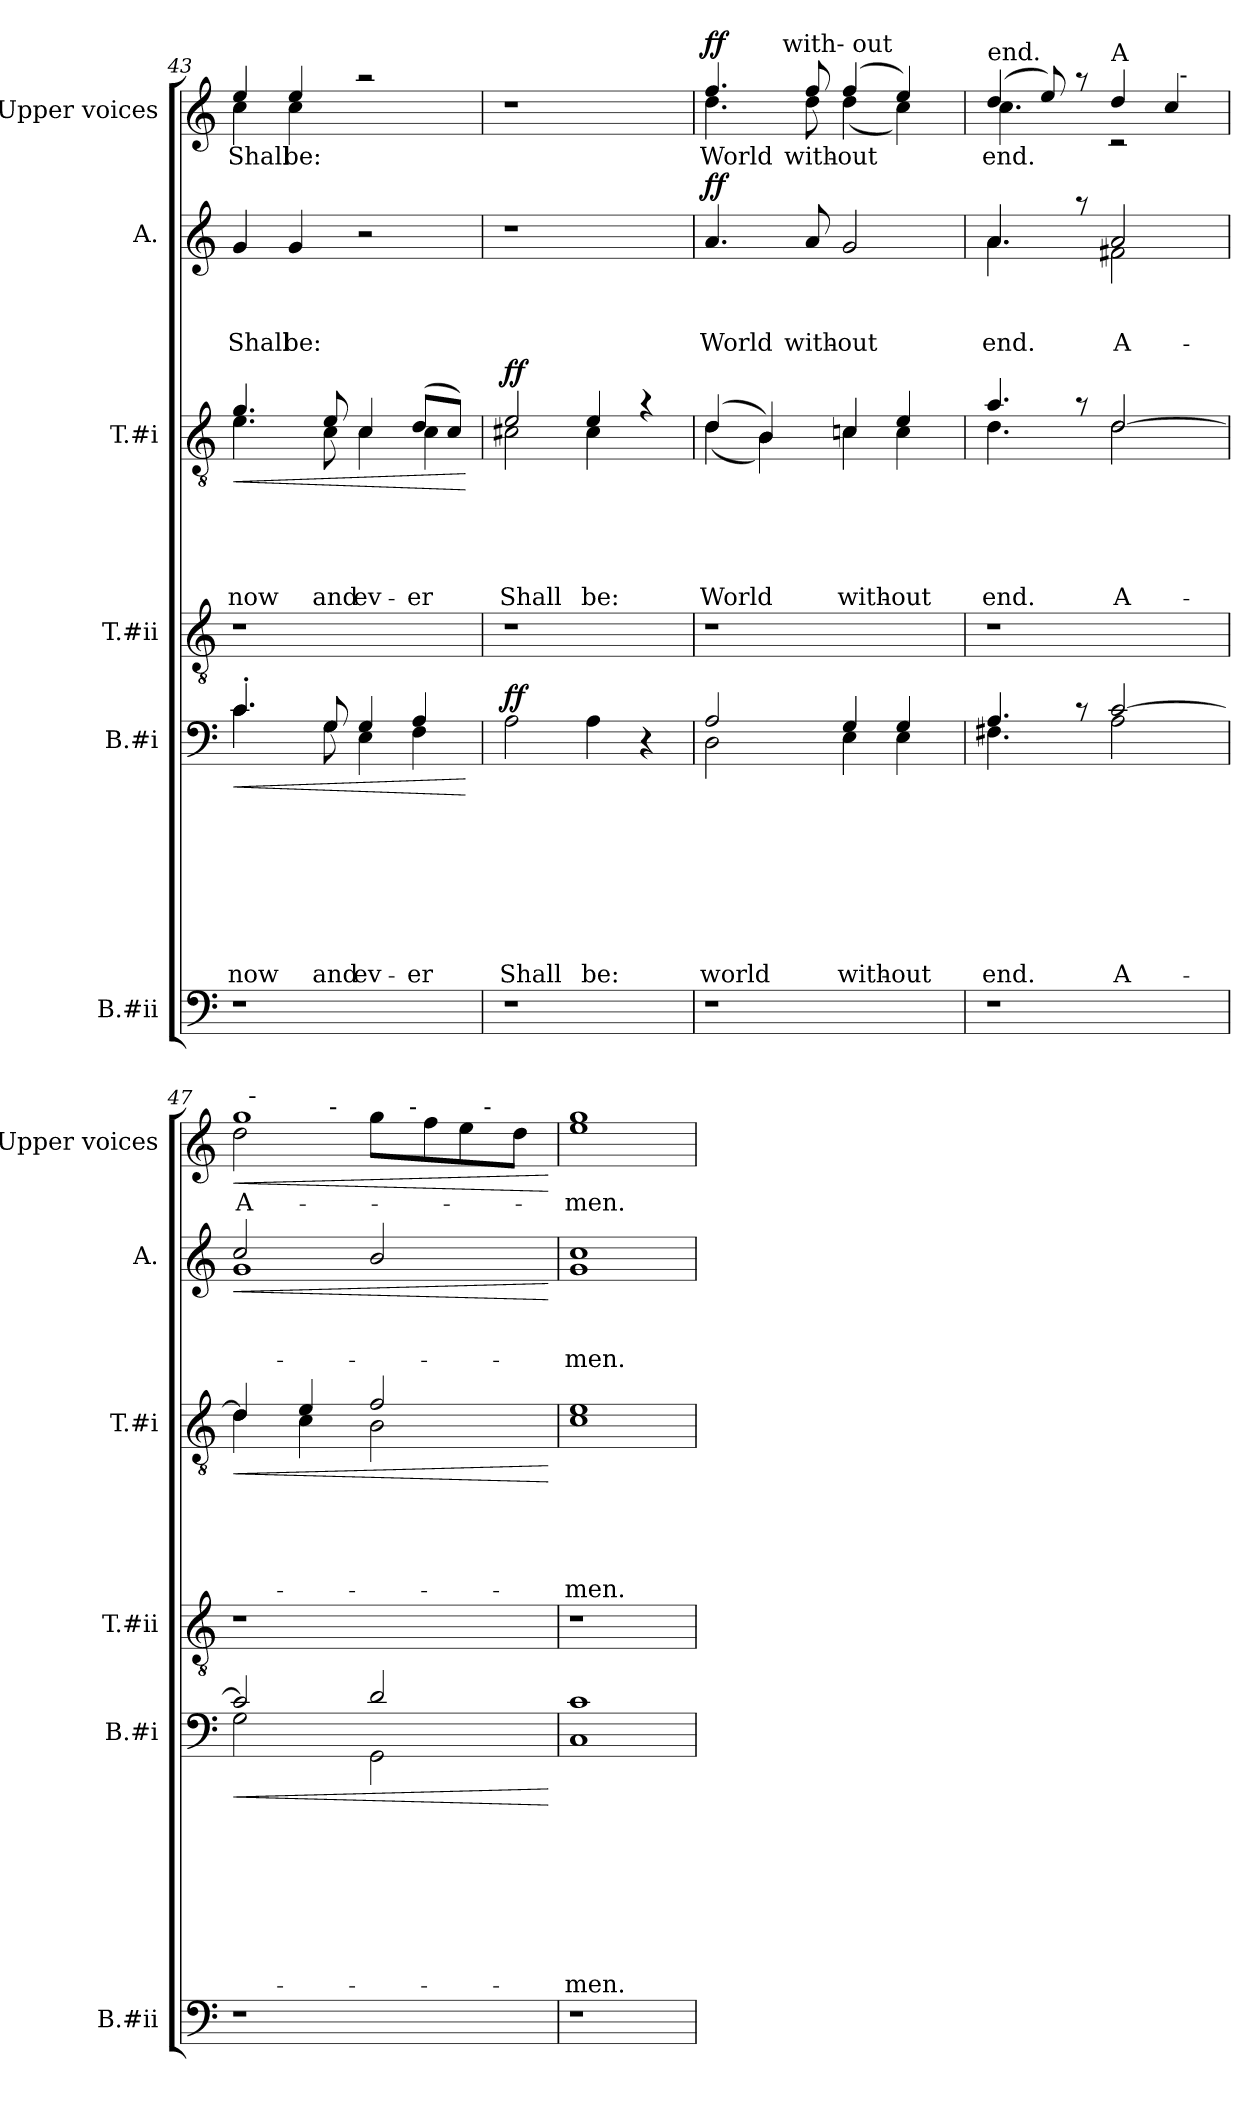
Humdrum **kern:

**kern	**kern	**text	**text	**text	**text	**text	**text	**text	**text	**dynam	**kern	**kern	**text	**text	**text	**text	**text	**dynam	**kern	**text	**text	**text	**dynam	**kern	**text	**dynam
*part6	*part5	*part5	*part5	*part5	*part5	*part5	*part5	*part5	*part5	*part5	*part4	*part3	*part3	*part3	*part3	*part3	*part3	*part3	*part2	*part2	*part2	*part2	*part2	*part1	*part1	*part1
*staff6	*staff5	*staff5	*staff5	*staff5	*staff5	*staff5	*staff5	*staff5	*staff5	*staff5	*staff4	*staff3	*staff3	*staff3	*staff3	*staff3	*staff3	*staff3	*staff2	*staff2	*staff2	*staff2	*staff2	*staff1	*staff1	*staff1
*I"B.#ii	*I"B.#i	*	*	*	*	*	*	*	*	*	*I"T.#ii	*I"T.#i	*	*	*	*	*	*	*I"A.	*	*	*	*	*I"Upper voices	*	*
*I'B.#ii	*I'B.#i	*	*	*	*	*	*	*	*	*	*I'T.#ii	*I'T.#i	*	*	*	*	*	*	*I'A.	*	*	*	*	*I'Upper voices	*	*
*clefF4	*clefF4	*	*	*	*	*	*	*	*	*	*clefGv2	*clefGv2	*	*	*	*	*	*	*clefG2	*	*	*	*	*clefG2	*	*
*k[]	*k[]	*	*	*	*	*	*	*	*	*	*k[]	*k[]	*	*	*	*	*	*	*k[]	*	*	*	*	*k[]	*	*
*C:	*C:	*	*	*	*	*	*	*	*	*	*C:	*C:	*	*	*	*	*	*	*C:	*	*	*	*	*C:	*	*
=43	=43	=43	=43	=43	=43	=43	=43	=43	=43	=43	=43	=43	=43	=43	=43	=43	=43	=43	=43	=43	=43	=43	=43	=43	=43	=43
!	!	!	!	!	!	!	!	!	!LO:LY:b	!LO:HP:b	!	!	!	!	!	!	!LO:LY:b	!LO:HP:b	!	!	!	!LO:LY:b	!	!	!LO:LY:b	!
*	*^	*	*	*	*	*	*	*	*	*	*	*^	*	*	*	*	*	*	*	*	*	*	*	*^	*	*
1r	4.c'>/	4.c\	.	.	.	.	.	.	.	now	<	1r	4.g/	4.e\	.	.	.	.	now	<	4g/	.	.	Shall	.	4ee/	4cc\	Shall	.
!	!	!	!	!	!	!	!	!	!	!	!	!	!	!	!	!	!	!	!	!	!	!	!	!LO:LY:b	!	!	!	!LO:LY:b	!
.	.	.	.	.	.	.	.	.	.	.	.	.	.	.	.	.	.	.	.	.	4g/	.	.	be:	.	4ee/	4cc\	be:	.
!	!	!	!	!	!	!	!	!	!	!LO:LY:b	!	!	!	!	!	!	!	!	!LO:LY:b	!	!	!	!	!	!	!	!	!	!
.	8G/	8G\	.	.	.	.	.	.	.	and	.	.	8e/	8c\	.	.	.	.	and	.	.	.	.	.	.	.	.	.	.
!	!	!	!	!	!	!	!	!	!	!LO:LY:b	!	!	!	!	!	!	!	!	!LO:LY:b	!	!	!	!	!	!	!	!	!	!
.	4G/	4E\	.	.	.	.	.	.	.	ev-	.	.	4c/	4c\	.	.	.	.	ev-	.	2r	.	.	.	.	2raa	2ryy	.	.
!	!	!	!	!	!	!	!	!	!	!LO:LY:b	!	!	!	!	!	!	!	!	!LO:LY:b	!	!	!	!	!	!	!	!	!	!
.	4A/	4F\	.	.	.	.	.	.	.	-er	.	.	(>8d/L	4c\	.	.	.	.	-er	.	.	.	.	.	.	.	.	.	.
.	.	.	.	.	.	.	.	.	.	.	.	.	8c/J)	.	.	.	.	.	.	.	.	.	.	.	.	.	.	.	.
*	*v	*v	*	*	*	*	*	*	*	*	*	*	*v	*v	*	*	*	*	*	*	*	*	*	*	*	*v	*v	*	*
.	.	.	.	.	.	.	.	.	.	[	.	.	.	.	.	.	.	[	.	.	.	.	.	.	.	.
=44	=44	=44	=44	=44	=44	=44	=44	=44	=44	=44	=44	=44	=44	=44	=44	=44	=44	=44	=44	=44	=44	=44	=44	=44	=44	=44
!	!	!	!	!	!	!	!	!	!LO:LY:b	!LO:DY:a	!	!	!	!	!	!	!LO:LY:b	!LO:DY:a	!	!	!	!	!	!	!	!
*	*	*	*	*	*	*	*	*	*	*	*	*^	*	*	*	*	*	*	*	*	*	*	*	*	*	*
1r	2A\	.	.	.	.	.	.	.	Shall	ff	1r	2e/	2c#X\	.	.	.	.	Shall	ff	1r	.	.	.	.	1r	.	.
!	!	!	!	!	!	!	!	!	!LO:LY:b	!	!	!	!	!	!	!	!	!LO:LY:b	!	!	!	!	!	!	!	!	!
.	4A\	.	.	.	.	.	.	.	be:	.	.	4e/	4c#\	.	.	.	.	be:	.	.	.	.	.	.	.	.	.
.	4r	.	.	.	.	.	.	.	.	.	.	4ra	4ryy	.	.	.	.	.	.	.	.	.	.	.	.	.	.
!!LO:LB:g=z
=45	=45	=45	=45	=45	=45	=45	=45	=45	=45	=45	=45	=45	=45	=45	=45	=45	=45	=45	=45	=45	=45	=45	=45	=45	=45	=45	=45
!	!	!	!	!	!	!	!	!	!	!	!	!	!	!	!	!	!	!	!	!	!	!	!	!	!LO:TX:a:t=4s	!	!
!	!	!	!	!	!	!	!	!	!	!	!	!	!	!	!	!	!	!	!	!	!	!	!	!	!LO:TX:a:t=World	!	!
!	!	!	!	!	!	!	!	!	!LO:LY:b	!	!	!	!	!	!	!	!	!LO:LY:b	!	!	!	!	!LO:LY:b	!LO:DY:a	!	!LO:LY:b	!LO:DY:a
*	*^	*	*	*	*	*	*	*	*	*	*	*	*	*	*	*	*	*	*	*	*	*	*	*	*^	*	*
*	*	*	*	*	*	*	*	*	*	*	*	*	*	*	*	*	*	*	*	*	*	*	*	*	*	*	*^	*	*
1r	2A/	2D\	.	.	.	.	.	.	.	world	.	1r	(4d/	(<4d\	.	.	.	.	World	.	4.a/	.	.	World	ff	4.ff/	4.dd\	4ryy	World	ff
.	.	.	.	.	.	.	.	.	.	.	.	.	4B/)	4B\)	.	.	.	.	.	.	.	.	.	.	.	.	.	16ryy	.	.
!	!	!	!	!	!	!	!	!	!	!	!	!	!	!	!	!	!	!	!	!	!	!	!	!	!	!	!	!LO:TX:a:t=with- out	!	!
.	.	.	.	.	.	.	.	.	.	.	.	.	.	.	.	.	.	.	.	.	.	.	.	.	.	.	.	2ryy	.	.
!	!	!	!	!	!	!	!	!	!	!	!	!	!	!	!	!	!	!	!	!	!	!	!	!LO:LY:b	!	!	!	!	!LO:LY:b	!
.	.	.	.	.	.	.	.	.	.	.	.	.	.	.	.	.	.	.	.	.	8a/	.	.	with-	.	8ff/	8dd\	.	with-	.
!	!	!	!	!	!	!	!	!	!	!LO:LY:b	!	!	!	!	!	!	!	!	!LO:LY:b	!	!	!	!	!LO:LY:b:rj	!	!	!	!	!LO:LY:b	!
.	4G/	4E\	.	.	.	.	.	.	.	with-	.	.	4cn/	4c\	.	.	.	.	with-	.	2g/	.	.	-out	.	(4ff/	(<4dd\	.	-out	.
!	!	!	!	!	!	!	!	!	!	!LO:LY:b	!	!	!	!	!	!	!	!	!LO:LY:b	!	!	!	!	!	!	!	!	!	!	!
.	4G/	4E\	.	.	.	.	.	.	.	-out	.	.	4e/	4c\	.	.	.	.	-out	.	.	.	.	.	.	4ee/)	4cc\)	.	.	.
.	.	.	.	.	.	.	.	.	.	.	.	.	.	.	.	.	.	.	.	.	.	.	.	.	.	.	.	8.ryy	.	.
=46	=46	=46	=46	=46	=46	=46	=46	=46	=46	=46	=46	=46	=46	=46	=46	=46	=46	=46	=46	=46	=46	=46	=46	=46	=46	=46	=46	=46	=46	=46
!	!	!	!	!	!	!	!	!	!	!	!	!	!	!	!	!	!	!	!	!	!	!	!	!	!	!LO:TX:a:t=end.	!	!	!	!
!	!	!	!	!	!	!	!	!	!	!LO:LY:b	!	!	!	!	!	!	!	!	!LO:LY:b	!	!	!	!	!LO:LY:b	!	!	!	!	!LO:LY:b	!
*	*	*	*	*	*	*	*	*	*	*	*	*	*	*	*	*	*	*	*	*	*^	*	*	*	*	*	*	*	*	*
1r	4.A/	4.F#X\	.	.	.	.	.	.	.	end.	.	1r	4.a/	4.d\	.	.	.	.	end.	.	4.a/	4.a\	.	.	end.	.	(4dd/	4.cc\	2ryy	end.	.
.	.	.	.	.	.	.	.	.	.	.	.	.	.	.	.	.	.	.	.	.	.	.	.	.	.	.	8ee/)	.	.	.	.
.	8rc	8ryy	.	.	.	.	.	.	.	.	.	.	8ra	8ryy	.	.	.	.	.	.	8raa	8ryy	.	.	.	.	8raa	8ryy	.	.	.
!	!	!	!	!	!	!	!	!	!	!	!	!	!	!	!	!	!	!	!	!	!	!	!	!	!	!	!LO:TX:a:t=A	!	!	!	!
!	!	!	!	!	!	!	!	!	!	!LO:LY:b	!	!	!	!	!	!	!	!	!LO:LY:b	!	!	!	!	!	!LO:LY:b	!	!	!	!	!	!
.	[>2c/	2A\	.	.	.	.	.	.	.	A-	.	.	[>2d/	2d\	.	.	.	.	A-	.	2a/	2f#X\	.	.	A-	.	4dd/	2rc	4ryy	.	.
.	.	.	.	.	.	.	.	.	.	.	.	.	.	.	.	.	.	.	.	.	.	.	.	.	.	.	4cc/	.	32ryy	.	.
!	!	!	!	!	!	!	!	!	!	!	!	!	!	!	!	!	!	!	!	!	!	!	!	!	!	!	!	!	!LO:TX:a:t=-	!	!
.	.	.	.	.	.	.	.	.	.	.	.	.	.	.	.	.	.	.	.	.	.	.	.	.	.	.	.	.	8..ryy	.	.
=47	=47	=47	=47	=47	=47	=47	=47	=47	=47	=47	=47	=47	=47	=47	=47	=47	=47	=47	=47	=47	=47	=47	=47	=47	=47	=47	=47	=47	=47	=47	=47
!	!	!	!	!	!	!	!	!	!	!	!	!	!	!	!	!	!	!	!	!	!	!	!	!	!	!	!LO:TX:a:t=Tit.	!	!	!	!
!	!	!	!	!	!	!	!	!	!	!	!LO:HP:b	!	!	!	!	!	!	!	!	!LO:HP:b	!	!	!	!	!	!LO:HP:b	!	!	!	!LO:LY:b	!LO:HP:b
*	*	*	*	*	*	*	*	*	*	*	*	*	*	*	*	*	*	*	*	*	*	*	*	*	*	*	*^	*^	*^	*	*
1r	2c/]	2G\	.	.	.	.	.	.	.	.	<	1r	4d/]	4d\	.	.	.	.	.	<	2cc/	1g	.	.	.	<	2dd\	1gg	32ryy	4ryy	2ryy	2ryy	A-	<
!	!	!	!	!	!	!	!	!	!	!	!	!	!	!	!	!	!	!	!	!	!	!	!	!	!	!	!	!	!LO:TX:a:t=-	!	!	!	!	!
.	.	.	.	.	.	.	.	.	.	.	.	.	.	.	.	.	.	.	.	.	.	.	.	.	.	.	.	.	2ryy	.	.	.	.	.
.	.	.	.	.	.	.	.	.	.	.	.	.	4e/	4c\	.	.	.	.	.	.	.	.	.	.	.	.	.	.	.	16.ryy	.	.	.	.
!	!	!	!	!	!	!	!	!	!	!	!	!	!	!	!	!	!	!	!	!	!	!	!	!	!	!	!	!	!	!LO:TX:a:t=-	!	!	!	!
.	.	.	.	.	.	.	.	.	.	.	.	.	.	.	.	.	.	.	.	.	.	.	.	.	.	.	.	.	.	2ryy	.	.	.	.
.	2d/	2GG\	.	.	.	.	.	.	.	.	.	.	2f/	2B\	.	.	.	.	.	.	2b/	.	.	.	.	.	8gg\L	.	.	.	16.ryy	4ryy	.	.
.	.	.	.	.	.	.	.	.	.	.	.	.	.	.	.	.	.	.	.	.	.	.	.	.	.	.	.	.	4...ryy	.	.	.	.	.
!	!	!	!	!	!	!	!	!	!	!	!	!	!	!	!	!	!	!	!	!	!	!	!	!	!	!	!	!	!	!	!LO:TX:a:t=-	!	!	!
.	.	.	.	.	.	.	.	.	.	.	.	.	.	.	.	.	.	.	.	.	.	.	.	.	.	.	.	.	.	.	4ryy	.	.	.
.	.	.	.	.	.	.	.	.	.	.	.	.	.	.	.	.	.	.	.	.	.	.	.	.	.	.	8ff\	.	.	.	.	.	.	.
.	.	.	.	.	.	.	.	.	.	.	.	.	.	.	.	.	.	.	.	.	.	.	.	.	.	.	8ee\	.	.	.	.	16ryy	.	.
!	!	!	!	!	!	!	!	!	!	!	!	!	!	!	!	!	!	!	!	!	!	!	!	!	!	!	!	!	!	!	!	!LO:TX:a:t=-	!	!
.	.	.	.	.	.	.	.	.	.	.	.	.	.	.	.	.	.	.	.	.	.	.	.	.	.	.	.	.	.	.	.	8.ryy	.	.
.	.	.	.	.	.	.	.	.	.	.	.	.	.	.	.	.	.	.	.	.	.	.	.	.	.	.	.	.	.	8ryy	8ryy	.	.	.
.	.	.	.	.	.	.	.	.	.	.	.	.	.	.	.	.	.	.	.	.	.	.	.	.	.	.	8dd\J	.	.	.	.	.	.	.
.	.	.	.	.	.	.	.	.	.	.	.	.	.	.	.	.	.	.	.	.	.	.	.	.	.	.	.	.	.	32ryy	32ryy	.	.	.
*	*	*	*	*	*	*	*	*	*	*	*	*	*v	*v	*	*	*	*	*	*	*	*	*	*	*	*	*	*	*	*	*	*	*	*
*	*v	*v	*	*	*	*	*	*	*	*	*	*	*	*	*	*	*	*	*	*v	*v	*	*	*	*	*	*	*	*	*	*	*	*
.	.	.	.	.	.	.	.	.	.	[	.	.	.	.	.	.	.	[	.	.	.	.	[	.	.	.	.	.	.	.	[
=48	=48	=48	=48	=48	=48	=48	=48	=48	=48	=48	=48	=48	=48	=48	=48	=48	=48	=48	=48	=48	=48	=48	=48	=48	=48	=48	=48	=48	=48	=48	=48
!	!	!	!	!	!	!	!	!	!	!	!	!	!	!	!	!	!	!	!	!	!	!	!	!LO:TX:a:t=men.	!	!	!	!	!	!	!
!	!	!	!	!	!	!	!	!	!LO:LY:b	!	!	!	!	!	!	!	!LO:LY:b	!	!	!	!	!LO:LY:b	!	!	!	!	!	!	!	!LO:LY:b	!
*	*	*	*	*	*	*	*	*	*	*	*	*	*	*	*	*	*	*	*	*	*	*	*	*v	*v	*v	*v	*v	*v	*	*
1r	1C 1c	.	.	.	.	.	.	.	-men.	.	1r	1c 1e	.	.	.	.	-men.	.	1g 1cc	.	.	-men.	.	1ee 1gg	-men.	.
=!	=!	=!	=!	=!	=!	=!	=!	=!	=!	=!	=!	=!	=!	=!	=!	=!	=!	=!	=!	=!	=!	=!	=!	=!	=!	=!
*-	*-	*-	*-	*-	*-	*-	*-	*-	*-	*-	*-	*-	*-	*-	*-	*-	*-	*-	*-	*-	*-	*-	*-	*-	*-	*-
